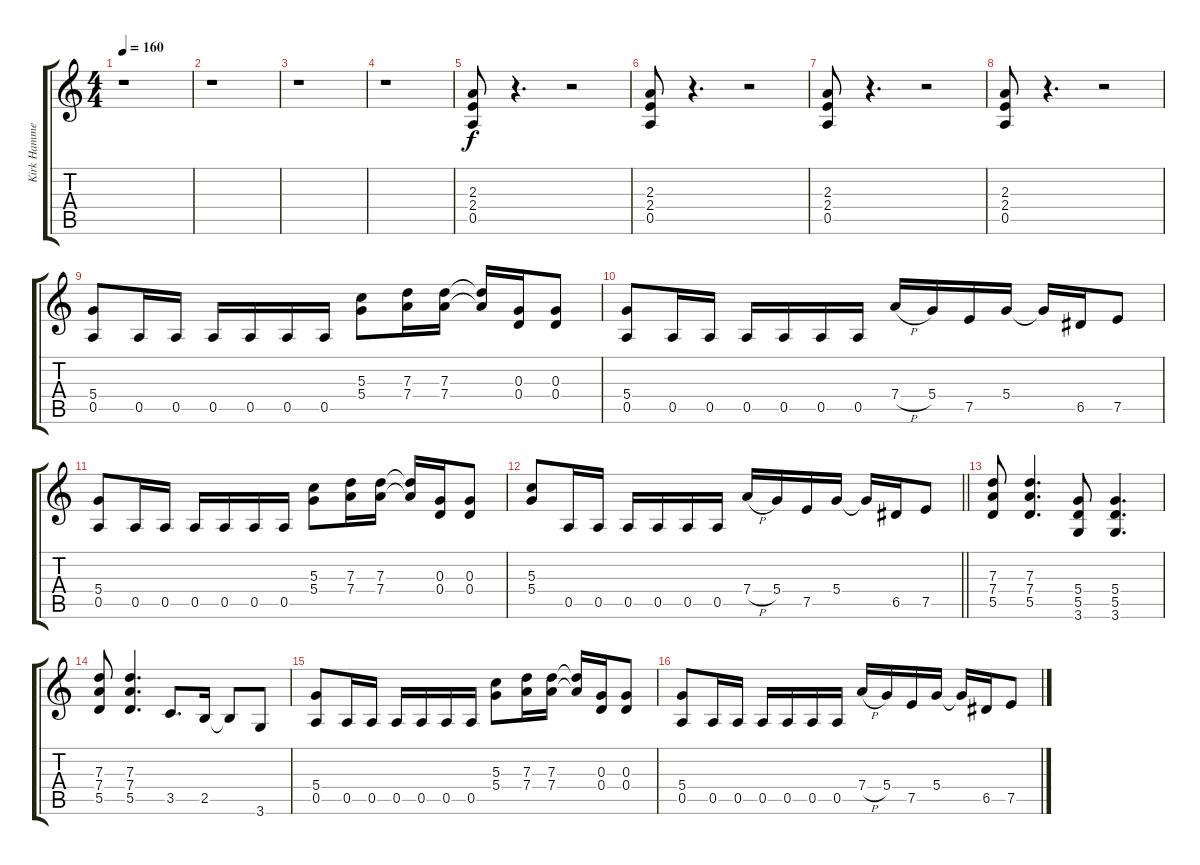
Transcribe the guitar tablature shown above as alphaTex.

\track ("Kirk Hammett" "Kirk Hamme") {instrument distortionguitar}
\staff {score tabs}
\tuning (E4 B3 G3 D3 A2 E2) {hide}
\ts (4 4)
\tempo 160
\clef g2
\ks c
r.1{dy f} |
r.1 |
r.1 |
r.1 |
(2.3 2.4 0.5).8 r.4{d} r.2 |
(2.3 2.4 0.5).8 r.4{d} r.2 |
(2.3 2.4 0.5).8 r.4{d} r.2 |
(2.3 2.4 0.5).8 r.4{d} r.2 |
(5.4 0.5).8 0.5.16 0.5.16 0.5.16 0.5.16 0.5.16 0.5.16 (5.3 5.4).8 (7.3 7.4).16 (7.3 7.4).16 (7.3{t} 7.4{t}).16 (0.3 0.4).16 (0.3 0.4).8 |
(5.4 0.5).8 0.5.16 0.5.16 0.5.16 0.5.16 0.5.16 0.5.16 7.4{h}.16 5.4.16 7.5.16 5.4.16 5.4{t}.16 6.5.16 7.5.8 |
(5.4 0.5).8 0.5.16 0.5.16 0.5.16 0.5.16 0.5.16 0.5.16 (5.3 5.4).8 (7.3 7.4).16 (7.3 7.4).16 (7.3{t} 7.4{t}).16 (0.3 0.4).16 (0.3 0.4).8 |
\barLineRight lightlight
(5.3 5.4).8 0.5.16 0.5.16 0.5.16 0.5.16 0.5.16 0.5.16 7.4{h}.16 5.4.16 7.5.16 5.4.16 5.4{t}.16 6.5.16 7.5.8 |
(7.3 7.4 5.5).8 (7.3 7.4 5.5).4{d} (5.4 5.5 3.6).8 (5.4 5.5 3.6).4{d} |
(7.3 7.4 5.5).8 (7.3 7.4 5.5).4{d} 3.5.8{d} 2.5.16 2.5{t}.8 3.6.8 |
(5.4 0.5).8 0.5.16 0.5.16 0.5.16 0.5.16 0.5.16 0.5.16 (5.3 5.4).8 (7.3 7.4).16 (7.3 7.4).16 (7.3{t} 7.4{t}).16 (0.3 0.4).16 (0.3 0.4).8 |
(5.4 0.5).8 0.5.16 0.5.16 0.5.16 0.5.16 0.5.16 0.5.16 7.4{h}.16 5.4.16 7.5.16 5.4.16 5.4{t}.16 6.5.16 7.5.8
